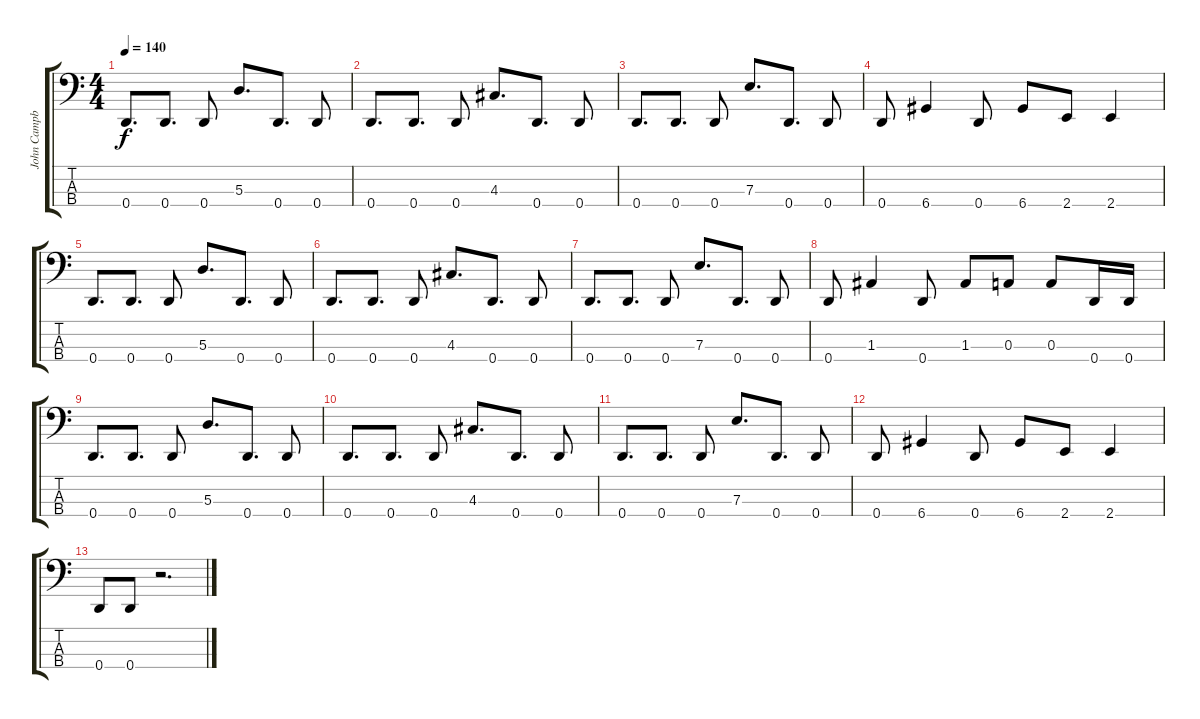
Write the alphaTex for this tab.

\track ("John Campbell" "John Campb") {instrument electricbasspick}
\staff {score tabs}
\tuning (G2 D2 A1 D1) {hide}
\ts (4 4)
\tempo 140
\clef f4
\ks c
0.4.8{d dy f} 0.4.8{d} 0.4.8 5.3.8{d} 0.4.8{d} 0.4.8 |
0.4.8{d} 0.4.8{d} 0.4.8 4.3.8{d} 0.4.8{d} 0.4.8 |
0.4.8{d} 0.4.8{d} 0.4.8 7.3.8{d} 0.4.8{d} 0.4.8 |
0.4.8 6.4.4 0.4.8 6.4.8 2.4.8 2.4.4 |
0.4.8{d} 0.4.8{d} 0.4.8 5.3.8{d} 0.4.8{d} 0.4.8 |
0.4.8{d} 0.4.8{d} 0.4.8 4.3.8{d} 0.4.8{d} 0.4.8 |
0.4.8{d} 0.4.8{d} 0.4.8 7.3.8{d} 0.4.8{d} 0.4.8 |
0.4.8 1.3.4 0.4.8 1.3.8 0.3.8 0.3.8 0.4.16 0.4.16 |
0.4.8{d} 0.4.8{d} 0.4.8 5.3.8{d} 0.4.8{d} 0.4.8 |
0.4.8{d} 0.4.8{d} 0.4.8 4.3.8{d} 0.4.8{d} 0.4.8 |
0.4.8{d} 0.4.8{d} 0.4.8 7.3.8{d} 0.4.8{d} 0.4.8 |
0.4.8 6.4.4 0.4.8 6.4.8 2.4.8 2.4.4 |
0.4.8 0.4.8 r.2{d}
